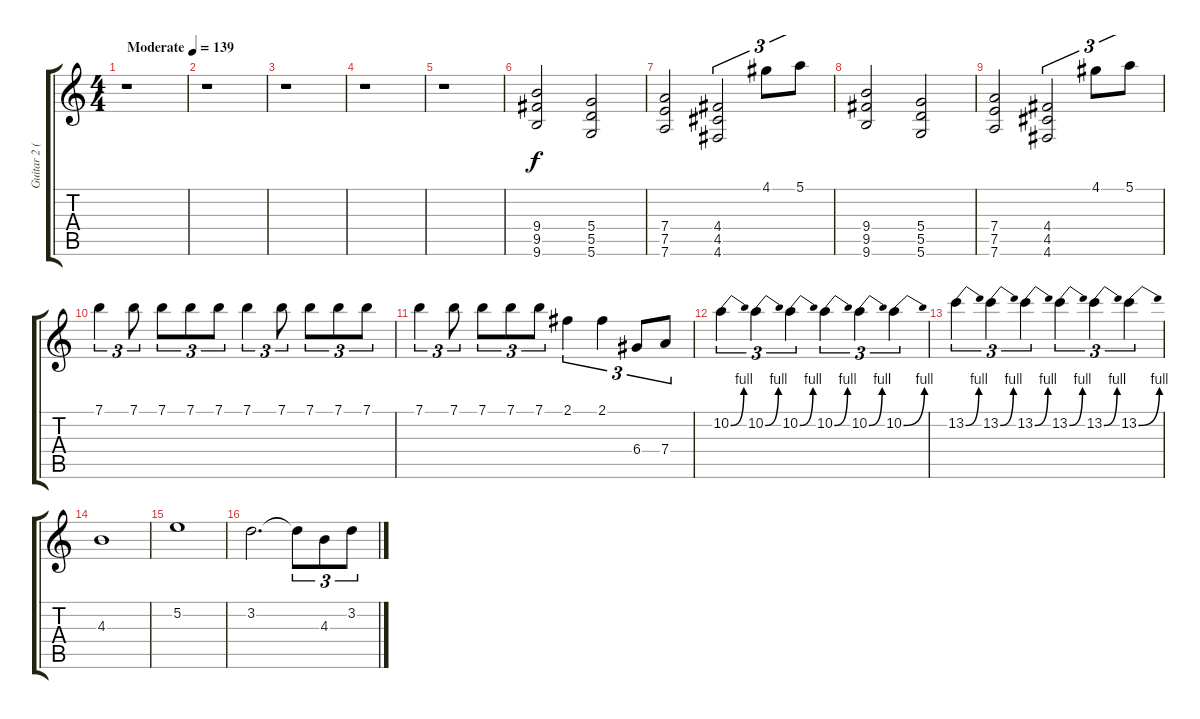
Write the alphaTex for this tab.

\track ("Guitar 2 (Rhythm)" "Guitar 2 (") {instrument distortionguitar}
\staff {score tabs}
\tuning (E4 B3 G3 D3 A2 D2) {hide}
\ts (4 4)
\tempo (139 "Moderate")
\clef g2
\ks c
r.1{dy f instrument distortionguitar} |
r.1 |
r.1 |
r.1 |
r.1 |
(9.4 9.5 9.6).2 (5.4 5.5 5.6).2 |
(7.4 7.5 7.6).2 (4.4 4.5 4.6).2{tu (3 2)} 4.1.8{tu (3 2)} 5.1.8{tu (3 2)} |
(9.4 9.5 9.6).2 (5.4 5.5 5.6).2 |
(7.4 7.5 7.6).2 (4.4 4.5 4.6).2{tu (3 2)} 4.1.8{tu (3 2)} 5.1.8{tu (3 2)} |
7.1.4{tu (3 2)} 7.1.8{tu (3 2)} 7.1.8{tu (3 2)} 7.1.8{tu (3 2)} 7.1.8{tu (3 2)} 7.1.4{tu (3 2)} 7.1.8{tu (3 2)} 7.1.8{tu (3 2)} 7.1.8{tu (3 2)} 7.1.8{tu (3 2)} |
7.1.4{tu (3 2)} 7.1.8{tu (3 2)} 7.1.8{tu (3 2)} 7.1.8{tu (3 2)} 7.1.8{tu (3 2)} 2.1.4{tu (3 2)} 2.1.4{tu (3 2)} 6.4.8{tu (3 2)} 7.4.8{tu (3 2)} |
10.2{be (bend 0 0 60 4)}.4{tu (3 2)} 10.2{be (bend 0 0 60 4)}.4{tu (3 2)} 10.2{be (bend 0 0 60 4)}.4{tu (3 2)} 10.2{be (bend 0 0 60 4)}.4{tu (3 2)} 10.2{be (bend 0 0 60 4)}.4{tu (3 2)} 10.2{be (bend 0 0 60 4)}.4{tu (3 2)} |
13.2{be (bend 0 0 60 4)}.4{tu (3 2)} 13.2{be (bend 0 0 60 4)}.4{tu (3 2)} 13.2{be (bend 0 0 60 4)}.4{tu (3 2)} 13.2{be (bend 0 0 60 4)}.4{tu (3 2)} 13.2{be (bend 0 0 60 4)}.4{tu (3 2)} 13.2{be (bend 0 0 60 4)}.4{tu (3 2)} |
4.3.1 |
5.2.1 |
3.2.2{d} 3.2{t}.8{tu (3 2)} 4.3.8{tu (3 2)} 3.2.8{tu (3 2)}
